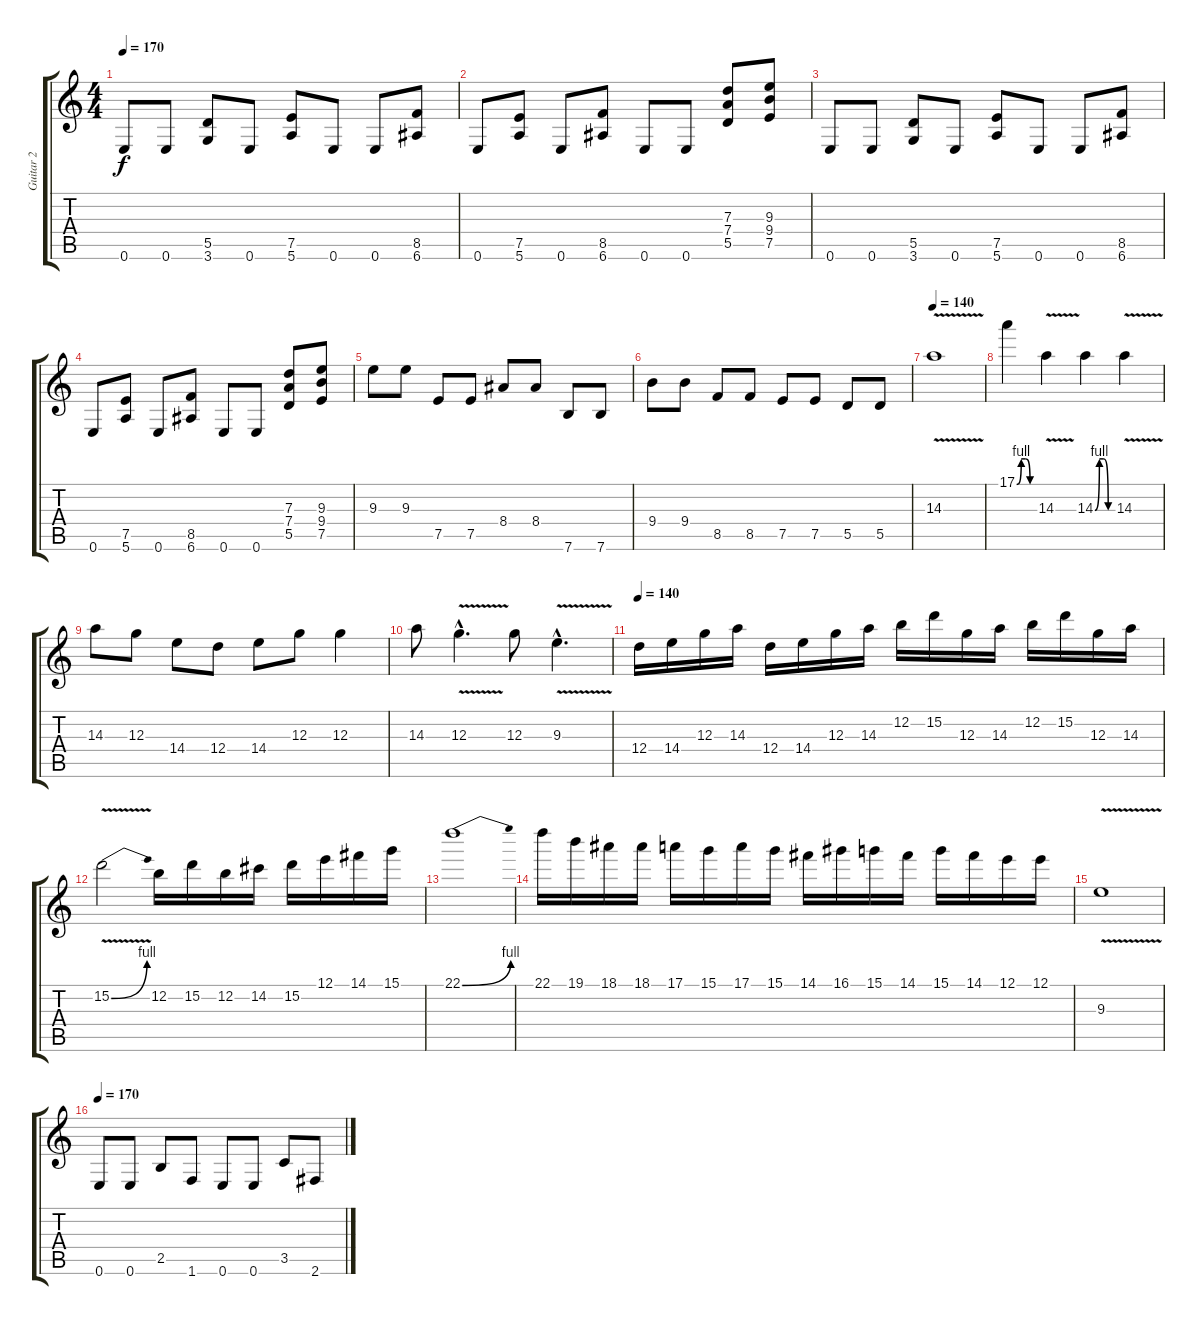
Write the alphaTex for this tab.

\track ("Guitar 2" "Guitar 2") {instrument distortionguitar}
\staff {score tabs}
\tuning (E4 B3 G3 D3 A2 E2) {hide}
\ts (4 4)
\tempo 170
\clef g2
\ks c
0.6.8{dy f} 0.6.8 (5.5 3.6).8 0.6.8 (7.5 5.6).8 0.6.8 0.6.8 (8.5 6.6).8 |
0.6.8 (7.5 5.6).8 0.6.8 (8.5 6.6).8 0.6.8 0.6.8 (7.3 7.4 5.5).8 (9.3 9.4 7.5).8 |
0.6.8 0.6.8 (5.5 3.6).8 0.6.8 (7.5 5.6).8 0.6.8 0.6.8 (8.5 6.6).8 |
0.6.8 (7.5 5.6).8 0.6.8 (8.5 6.6).8 0.6.8 0.6.8 (7.3 7.4 5.5).8 (9.3 9.4 7.5).8 |
9.3.8 9.3.8 7.5.8 7.5.8 8.4.8 8.4.8 7.6.8 7.6.8 |
9.4.8 9.4.8 8.5.8 8.5.8 7.5.8 7.5.8 5.5.8 5.5.8 |
\tempo 140
14.3{v}.1 |
17.1{be (custom 0 0 15 4 30 4 45 0 60 0)}.4 14.3{v}.4 14.3{be (custom 0 0 15 4 30 4 45 0 60 0)}.4 14.3{v}.4 |
14.3.8 12.3.8 14.4.8 12.4.8 14.4.8 12.3.8 12.3.4 |
14.3.8 12.3{v hac}.4{d} 12.3.8 9.3{v hac}.4{d} |
\tempo 140
12.4.16 14.4.16 12.3.16 14.3.16 12.4.16 14.4.16 12.3.16 14.3.16 12.2.16 15.2.16 12.3.16 14.3.16 12.2.16 15.2.16 12.3.16 14.3.16 |
15.2{be (bend 0 0 60 4) v}.2 12.2.16 15.2.16 12.2.16 14.2.16 15.2.16 12.1.16 14.1.16 15.1.16 |
22.1{be (bend 0 0 60 4)}.1 |
22.1.16 19.1.16 18.1.16 18.1.16 17.1.16 15.1.16 17.1.16 15.1.16 14.1.16 16.1.16 15.1.16 14.1.16 15.1.16 14.1.16 12.1.16 12.1.16 |
9.3{v}.1 |
\tempo 170
0.6.8 0.6.8 2.5.8 1.6.8 0.6.8 0.6.8 3.5.8 2.6.8
